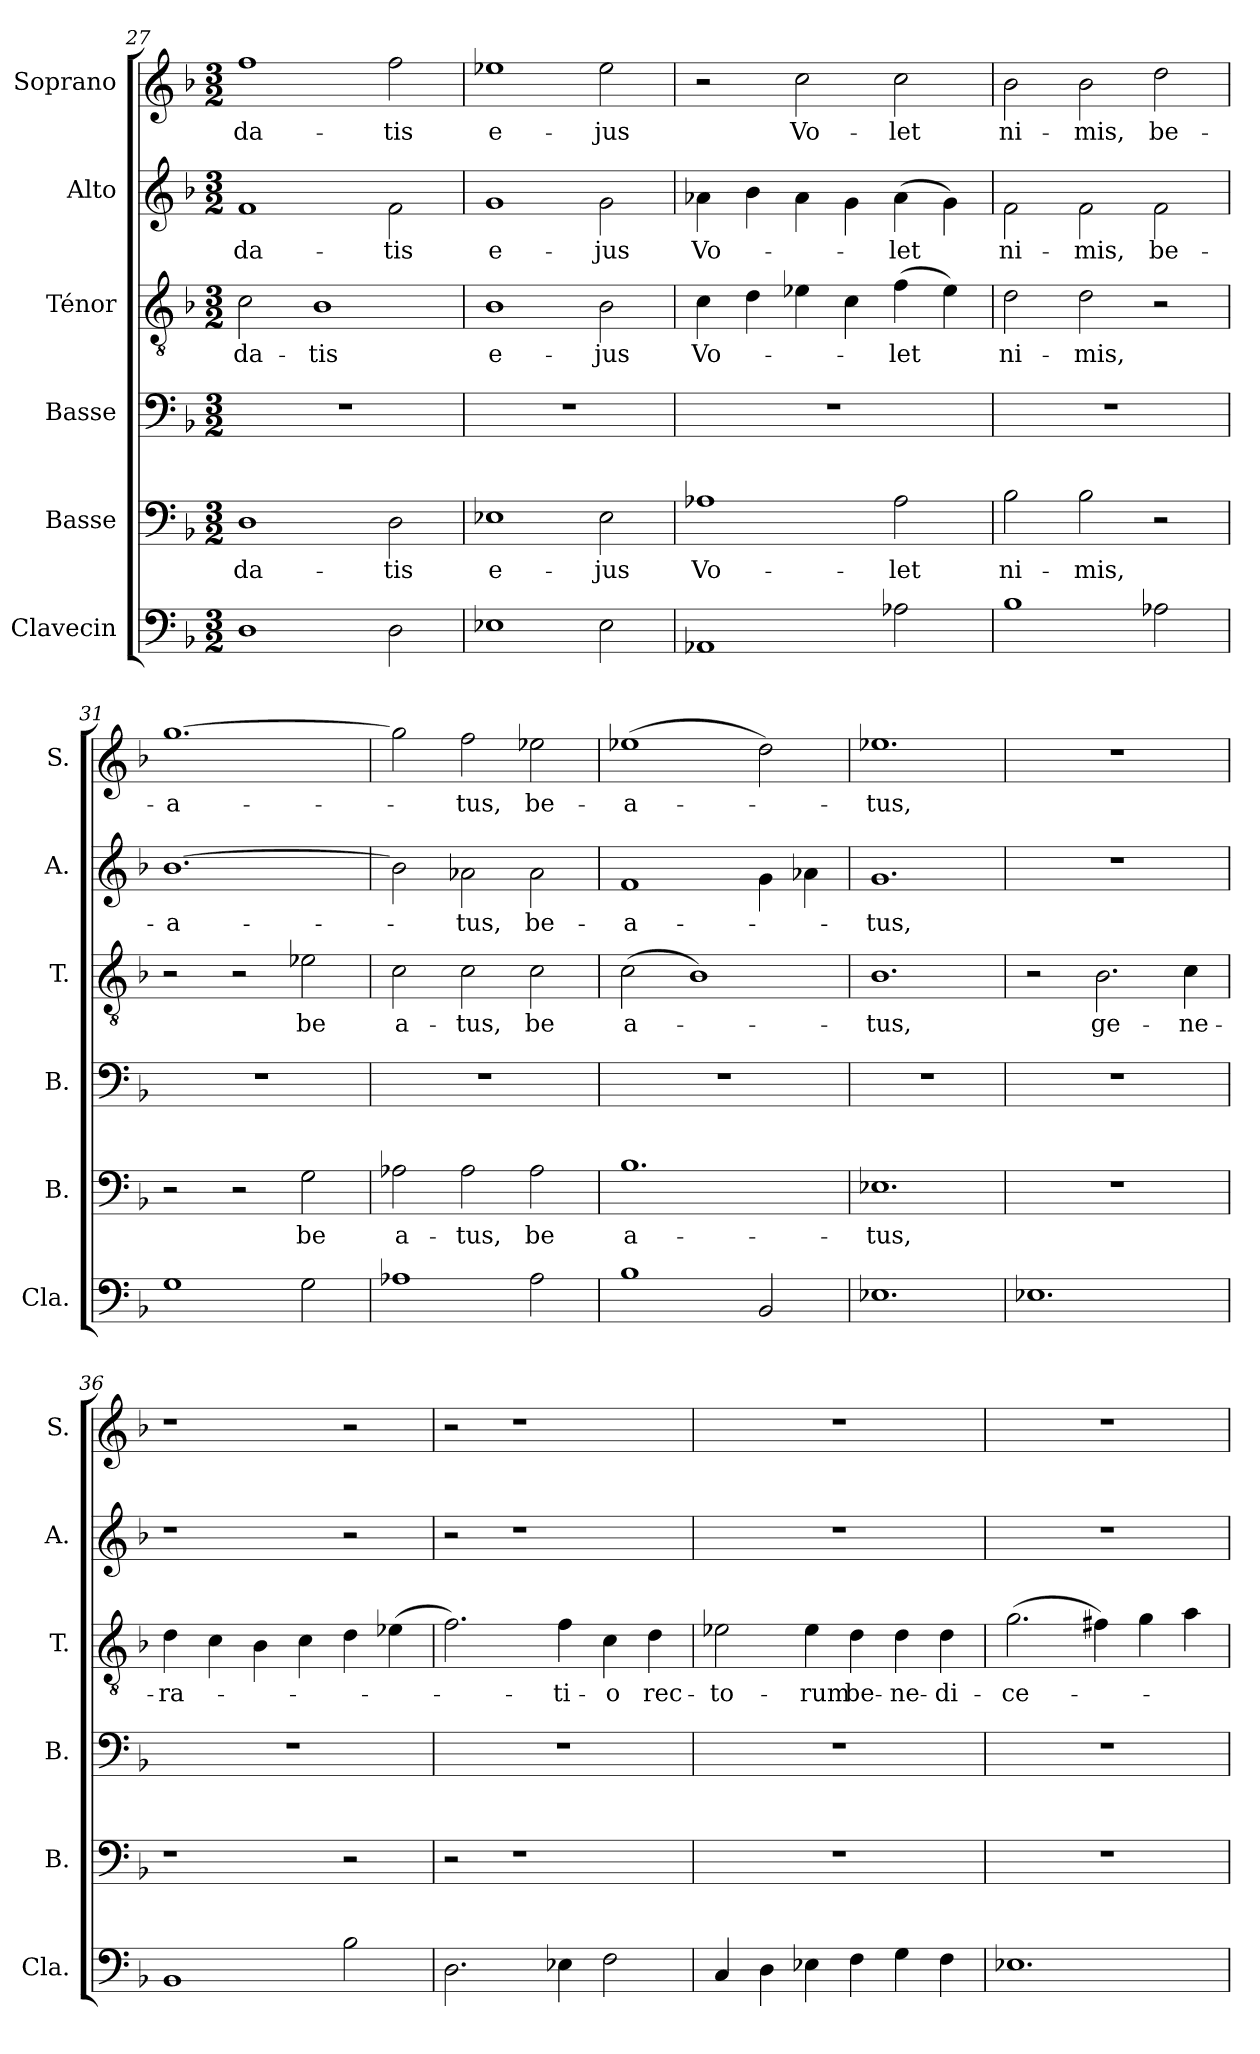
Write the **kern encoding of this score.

**kern	**kern	**text	**kern	**kern	**text	**kern	**text	**kern	**text
*part6	*part5	*part5	*part4	*part3	*part3	*part2	*part2	*part1	*part1
*staff6	*staff5	*staff5	*staff4	*staff3	*staff3	*staff2	*staff2	*staff1	*staff1
*I"Clavecin	*I"Basse	*	*I"Basse	*I"Ténor	*	*I"Alto	*	*I"Soprano	*
*I'Cla.	*I'B.	*	*I'B.	*I'T.	*	*I'A.	*	*I'S.	*
!!LO:LB:g=z
*clefF4	*clefF4	*	*clefF4	*clefGv2	*	*clefG2	*	*clefG2	*
*k[b-]	*k[b-]	*	*k[b-]	*k[b-]	*	*k[b-]	*	*k[b-]	*
*M3/2	*M3/2	*	*M3/2	*M3/2	*	*M3/2	*	*M3/2	*
=27	=27	=27	=27	=27	=27	=27	=27	=27	=27
!	!	!LO:LY:b	!	!	!LO:LY:b	!	!LO:LY:b	!	!LO:LY:b
1D	1D	-da-	1.r	2c\	-da-	1f	-da-	1ff	-da-
!	!	!	!	!	!LO:LY:b	!	!	!	!
.	.	.	.	1B-	-tis	.	.	.	.
!	!	!LO:LY:b	!	!	!	!	!LO:LY:b	!	!LO:LY:b
2D\	2D\	-tis	.	.	.	2f\	-tis	2ff\	-tis
=28	=28	=28	=28	=28	=28	=28	=28	=28	=28
!	!	!LO:LY:b	!	!	!LO:LY:b	!	!LO:LY:b	!	!LO:LY:b
1E-X	1E-X	e-	1.r	1B-	e-	1g	e-	1ee-X	e-
!	!	!LO:LY:b	!	!	!LO:LY:b	!	!LO:LY:b	!	!LO:LY:b
2E-\	2E-\	-jus	.	2B-\	-jus	2g\	-jus	2ee-\	-jus
=29	=29	=29	=29	=29	=29	=29	=29	=29	=29
!	!	!LO:LY:b	!	!	!LO:LY:b	!	!LO:LY:b	!	!
1AA-X	1A-X	Vo-	1.r	4c\	Vo-	4a-X\	Vo-	2r	.
.	.	.	.	4d\	.	4b-\	.	.	.
!	!	!	!	!	!	!	!	!	!LO:LY:b
.	.	.	.	4e-X\	.	4a-\	.	2cc\	Vo-
.	.	.	.	4c\	.	4g\	.	.	.
!	!	!LO:LY:b	!	!	!LO:LY:b	!	!LO:LY:b	!	!LO:LY:b
2A-X\	2A-\	-let	.	(>4f\	-let	(>4a-\	-let	2cc\	-let
.	.	.	.	4e-\)	.	4g\)	.	.	.
=30	=30	=30	=30	=30	=30	=30	=30	=30	=30
!	!	!LO:LY:b	!	!	!LO:LY:b	!	!LO:LY:b	!	!LO:LY:b
1B-	2B-\	ni-	1.r	2d\	ni-	2f\	ni-	2b-\	ni-
!	!	!LO:LY:b	!	!	!LO:LY:b	!	!LO:LY:b	!	!LO:LY:b
.	2B-\	-mis,	.	2d\	-mis,	2f\	-mis,	2b-\	-mis,
!	!	!	!	!	!	!	!LO:LY:b	!	!LO:LY:b
2A-X\	2r	.	.	2r	.	2f\	be-	2dd\	be-
=31	=31	=31	=31	=31	=31	=31	=31	=31	=31
!	!	!	!	!	!	!	!LO:LY:b	!	!LO:LY:b
1G	2r	.	1.r	2r	.	[1.b-	-a-	[1.gg	-a-
.	2r	.	.	2r	.	.	.	.	.
!	!	!LO:LY:b	!	!	!LO:LY:b	!	!	!	!
2G\	2G\	be	.	2e-X\	be	.	.	.	.
=32	=32	=32	=32	=32	=32	=32	=32	=32	=32
!	!	!LO:LY:b	!	!	!LO:LY:b	!	!	!	!
1A-X	2A-X\	a-	1.r	2c\	a-	2b-\]	.	2gg\]	.
!	!	!LO:LY:b	!	!	!LO:LY:b	!	!LO:LY:b	!	!LO:LY:b
.	2A-\	-tus,	.	2c\	-tus,	2a-X\	-tus,	2ff\	-tus,
!	!	!LO:LY:b	!	!	!LO:LY:b	!	!LO:LY:b	!	!LO:LY:b
2A-\	2A-\	be	.	2c\	be	2a-\	be-	2ee-X\	be-
=33	=33	=33	=33	=33	=33	=33	=33	=33	=33
!	!	!LO:LY:b	!	!	!LO:LY:b	!	!LO:LY:b	!	!LO:LY:b
1B-	1.B-	a-	1.r	(>2c\	a-	1f	-a-	(>1ee-X	-a-
.	.	.	.	1B-)	.	.	.	.	.
2BB-/	.	.	.	.	.	4g\	.	2dd\)	.
.	.	.	.	.	.	4a-X\	.	.	.
=34	=34	=34	=34	=34	=34	=34	=34	=34	=34
!	!	!LO:LY:b	!	!	!LO:LY:b	!	!LO:LY:b	!	!LO:LY:b
1.E-X	1.E-X	-tus,	1.r	1.B-	-tus,	1.g	-tus,	1.ee-X	-tus,
=35	=35	=35	=35	=35	=35	=35	=35	=35	=35
1.E-X	1.r	.	1.r	2r	.	1.r	.	1.r	.
!	!	!	!	!	!LO:LY:b	!	!	!	!
.	.	.	.	2.B-\	ge-	.	.	.	.
!	!	!	!	!	!LO:LY:b	!	!	!	!
.	.	.	.	4c\	-ne-	.	.	.	.
!!LO:PB:g=z
=36	=36	=36	=36	=36	=36	=36	=36	=36	=36
!	!	!	!	!	!LO:LY:b	!	!	!	!
1BB-	1r	.	1.r	4d\	-ra-	1r	.	1r	.
.	.	.	.	4c\	.	.	.	.	.
.	.	.	.	4B-\	.	.	.	.	.
.	.	.	.	4c\	.	.	.	.	.
2B-\	2r	.	.	4d\	.	2r	.	2r	.
.	.	.	.	(>4e-X\	.	.	.	.	.
=37	=37	=37	=37	=37	=37	=37	=37	=37	=37
2.D\	2r	.	1.r	2.f\)	.	2r	.	2r	.
.	1r	.	.	.	.	1r	.	1r	.
!	!	!	!	!	!LO:LY:b	!	!	!	!
4E-X\	.	.	.	4f\	-ti-	.	.	.	.
!	!	!	!	!	!LO:LY:b	!	!	!	!
2F\	.	.	.	4c\	-o	.	.	.	.
!	!	!	!	!	!LO:LY:b	!	!	!	!
.	.	.	.	4d\	rec-	.	.	.	.
=38	=38	=38	=38	=38	=38	=38	=38	=38	=38
!	!	!	!	!	!LO:LY:b	!	!	!	!
4C/	1.r	.	1.r	2e-X\	-to-	1.r	.	1.r	.
4D\	.	.	.	.	.	.	.	.	.
!	!	!	!	!	!LO:LY:b	!	!	!	!
4E-X\	.	.	.	4e-\	-rum	.	.	.	.
!	!	!	!	!	!LO:LY:b	!	!	!	!
4F\	.	.	.	4d\	be-	.	.	.	.
!	!	!	!	!	!LO:LY:b	!	!	!	!
4G\	.	.	.	4d\	-ne-	.	.	.	.
!	!	!	!	!	!LO:LY:b	!	!	!	!
4F\	.	.	.	4d\	-di-	.	.	.	.
=39	=39	=39	=39	=39	=39	=39	=39	=39	=39
!	!	!	!	!	!LO:LY:b	!	!	!	!
1.E-X	1.r	.	1.r	(>2.g\	-ce-	1.r	.	1.r	.
.	.	.	.	4f#X\)	.	.	.	.	.
.	.	.	.	4g\	.	.	.	.	.
.	.	.	.	4a\	.	.	.	.	.
=	=	=	=	=	=	=	=	=	=
*-	*-	*-	*-	*-	*-	*-	*-	*-	*-
